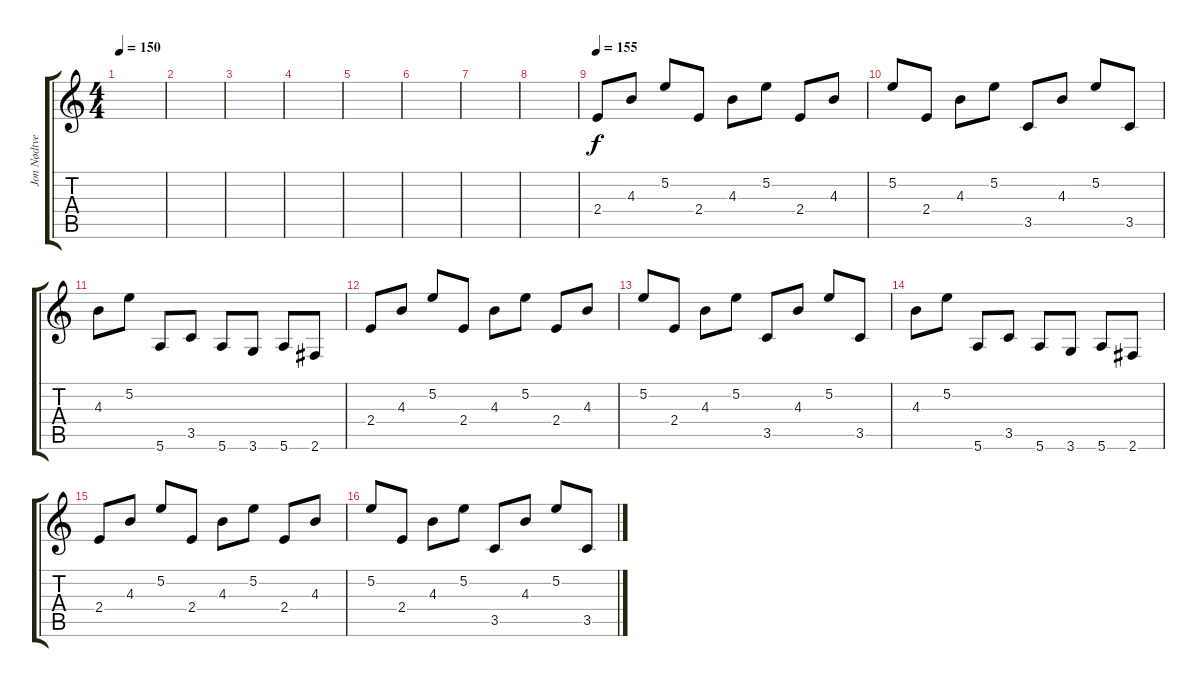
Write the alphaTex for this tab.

\track ("Jon Nødtveidt (Solo og Rhythme)" "Jon Nødtve") {instrument overdrivenguitar}
\staff {score tabs}
\tuning (E4 B3 G3 D3 A2 E2) {hide}
\ts (4 4)
\tempo 150
\clef g2
\ks c
|
|
|
|
|
|
|
|
\tempo 155
2.4.8{volume 16 instrument acousticguitarnylon} 4.3.8 5.2.8 2.4.8 4.3.8 5.2.8 2.4.8 4.3.8 |
5.2.8 2.4.8 4.3.8 5.2.8 3.5.8 4.3.8 5.2.8 3.5.8 |
4.3.8 5.2.8 5.6.8 3.5.8 5.6.8 3.6.8 5.6.8 2.6.8 |
2.4.8 4.3.8 5.2.8 2.4.8 4.3.8 5.2.8 2.4.8 4.3.8 |
5.2.8 2.4.8 4.3.8 5.2.8 3.5.8 4.3.8 5.2.8 3.5.8 |
4.3.8 5.2.8 5.6.8 3.5.8 5.6.8 3.6.8 5.6.8 2.6.8 |
2.4.8 4.3.8 5.2.8 2.4.8 4.3.8 5.2.8 2.4.8 4.3.8 |
5.2.8 2.4.8 4.3.8 5.2.8 3.5.8 4.3.8 5.2.8 3.5.8
